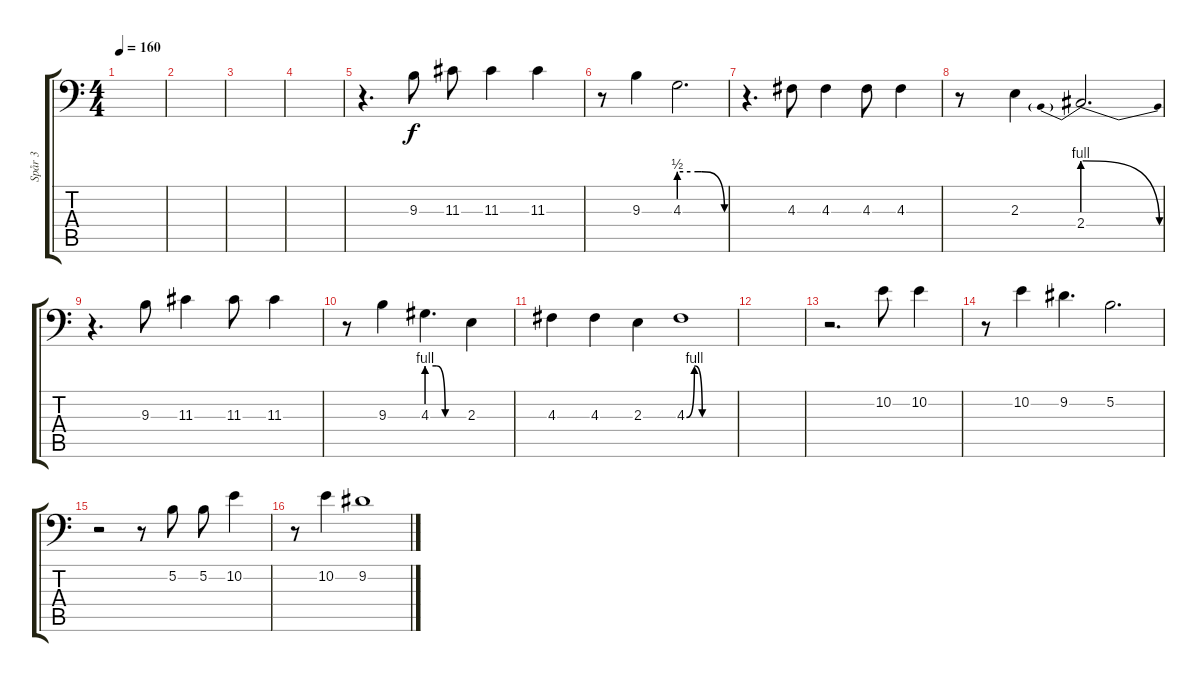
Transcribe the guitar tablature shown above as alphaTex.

\track ("Spår 3" "Spår 3") {instrument harmonica}
\staff {score tabs}
\tuning (B3 Gb3 D3 A2 E2 A1) {hide}
\ts (4 4)
\tempo 160
\clef f4
\ks c
|
|
|
|
r.4{d} 9.3.8 11.3.8 11.3.4 11.3.4 |
r.8 9.3.4 4.3{be (custom 0 2 15 2 25 2 30 2 60 0)}.2{d} |
r.4{d} 4.3.8 4.3.4 4.3.8 4.3.4 |
r.8 2.3.4 2.4{be (prebendrelease 0 4 60 0)}.2{d} |
r.4{d} 9.3.8 11.3.4 11.3.8 11.3.4 |
r.8 9.3.4 4.3{be (custom 0 4 15 4 30 0 60 0)}.4{d} 2.3.4 |
4.3.4 4.3.4 2.3.4 4.3{be (custom 0 0 10 4 20 0 30 0 60 0)}.1 |
|
r.2{d} 10.2.8 10.2.4 |
r.8 10.2.4 9.2.4{d} 5.2.2{d} |
r.2 r.8 5.2.8 5.2.8 10.2.4 |
r.8 10.2.4 9.2.1
